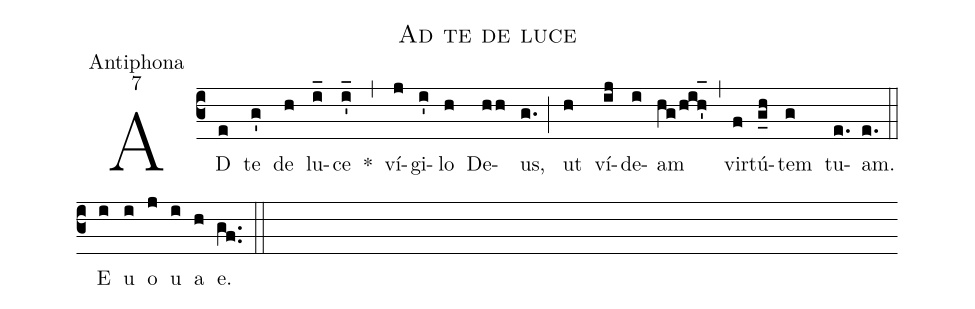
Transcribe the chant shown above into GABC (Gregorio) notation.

name:Ad te de luce;
office-part:Antiphona;
mode:7;
%%
(c3) AD(e) te(g') de(h) lu(i_)ce(i'_) *(,) ví(j)gi(i')lo(h) De(hh)us,(g.) (;) ut(h) ví(ij)de(i)am(hg/hih'_1) (,) vir(f)tú(g_h)tem(g) tu(e.)am.(e.) (::) <eu>E(i) u(i) o(j) u(i) a(h) e.</eu>(gf..) (::)
